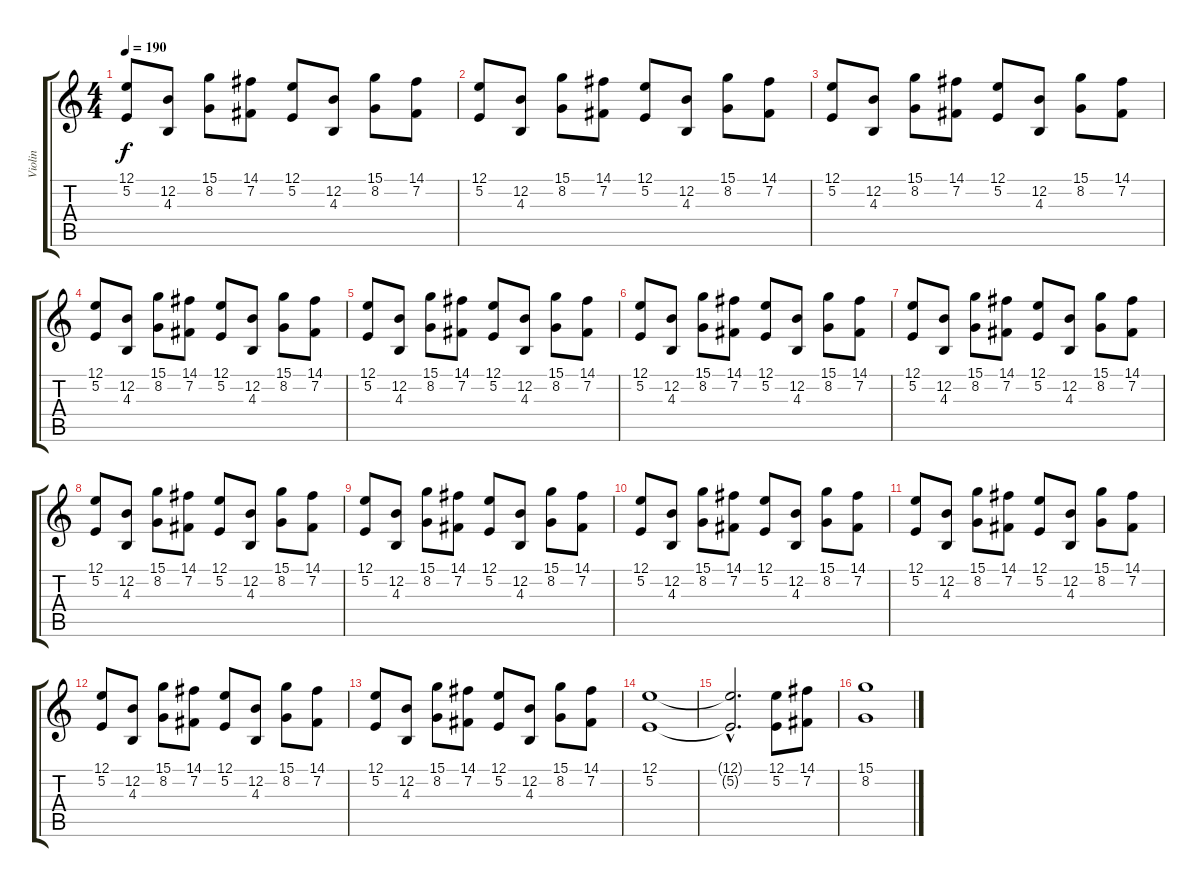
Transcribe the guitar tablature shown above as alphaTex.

\track ("Violin" "Violin") {instrument violin}
\staff {score tabs}
\tuning (E4 B3 G3 D3 A2 E2) {hide}
\ts (4 4)
\tempo 190
\clef g2
\ks c
(12.1 5.2).8{dy f} (12.2 4.3).8 (15.1 8.2).8 (14.1 7.2).8 (12.1 5.2).8 (12.2 4.3).8 (15.1 8.2).8 (14.1 7.2).8 |
(12.1 5.2).8 (12.2 4.3).8 (15.1 8.2).8 (14.1 7.2).8 (12.1 5.2).8 (12.2 4.3).8 (15.1 8.2).8 (14.1 7.2).8 |
(12.1 5.2).8 (12.2 4.3).8 (15.1 8.2).8 (14.1 7.2).8 (12.1 5.2).8 (12.2 4.3).8 (15.1 8.2).8 (14.1 7.2).8 |
(12.1 5.2).8 (12.2 4.3).8 (15.1 8.2).8 (14.1 7.2).8 (12.1 5.2).8 (12.2 4.3).8 (15.1 8.2).8 (14.1 7.2).8 |
(12.1 5.2).8 (12.2 4.3).8 (15.1 8.2).8 (14.1 7.2).8 (12.1 5.2).8 (12.2 4.3).8 (15.1 8.2).8 (14.1 7.2).8 |
(12.1 5.2).8 (12.2 4.3).8 (15.1 8.2).8 (14.1 7.2).8 (12.1 5.2).8 (12.2 4.3).8 (15.1 8.2).8 (14.1 7.2).8 |
(12.1 5.2).8 (12.2 4.3).8 (15.1 8.2).8 (14.1 7.2).8 (12.1 5.2).8 (12.2 4.3).8 (15.1 8.2).8 (14.1 7.2).8 |
(12.1 5.2).8 (12.2 4.3).8 (15.1 8.2).8 (14.1 7.2).8 (12.1 5.2).8 (12.2 4.3).8 (15.1 8.2).8 (14.1 7.2).8 |
(12.1 5.2).8 (12.2 4.3).8 (15.1 8.2).8 (14.1 7.2).8 (12.1 5.2).8 (12.2 4.3).8 (15.1 8.2).8 (14.1 7.2).8 |
(12.1 5.2).8 (12.2 4.3).8 (15.1 8.2).8 (14.1 7.2).8 (12.1 5.2).8 (12.2 4.3).8 (15.1 8.2).8 (14.1 7.2).8 |
(12.1 5.2).8 (12.2 4.3).8 (15.1 8.2).8 (14.1 7.2).8 (12.1 5.2).8 (12.2 4.3).8 (15.1 8.2).8 (14.1 7.2).8 |
(12.1 5.2).8 (12.2 4.3).8 (15.1 8.2).8 (14.1 7.2).8 (12.1 5.2).8 (12.2 4.3).8 (15.1 8.2).8 (14.1 7.2).8 |
(12.1 5.2).8 (12.2 4.3).8 (15.1 8.2).8 (14.1 7.2).8 (12.1 5.2).8 (12.2 4.3).8 (15.1 8.2).8 (14.1 7.2).8 |
(12.1 5.2).1 |
(12.1{hac t} 5.2{hac t}).2{d} (12.1 5.2).8 (14.1 7.2).8 |
(15.1 8.2).1
